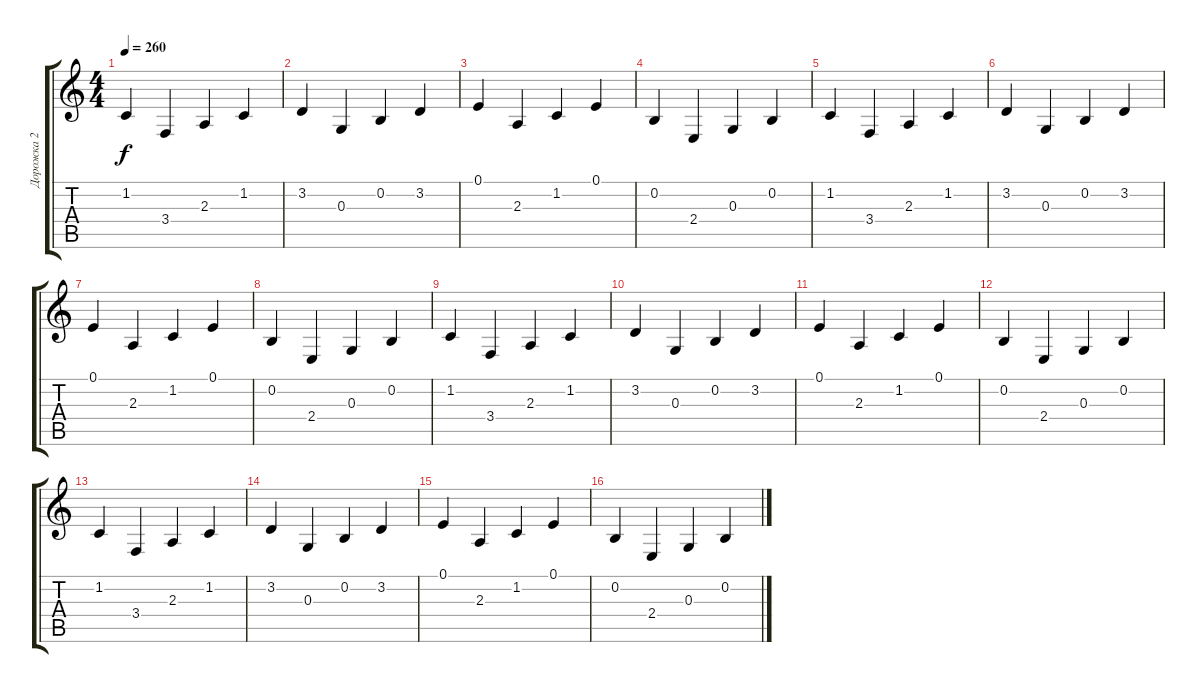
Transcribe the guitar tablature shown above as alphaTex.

\track ("Дорожка 2" "Дорожка 2") {instrument vibraphone}
\staff {score tabs}
\tuning (E4 B3 G3 D3 A2 E2) {hide}
\ts (4 4)
\tempo 260
\clef g2
\ks c
1.2.4{dy f} 3.4.4 2.3.4 1.2.4 |
3.2.4 0.3.4 0.2.4 3.2.4 |
0.1.4 2.3.4 1.2.4 0.1.4 |
0.2.4 2.4.4 0.3.4 0.2.4 |
1.2.4 3.4.4 2.3.4 1.2.4 |
3.2.4 0.3.4 0.2.4 3.2.4 |
0.1.4 2.3.4 1.2.4 0.1.4 |
0.2.4 2.4.4 0.3.4 0.2.4 |
1.2.4 3.4.4 2.3.4 1.2.4 |
3.2.4 0.3.4 0.2.4 3.2.4 |
0.1.4 2.3.4 1.2.4 0.1.4 |
0.2.4 2.4.4 0.3.4 0.2.4 |
1.2.4 3.4.4 2.3.4 1.2.4 |
3.2.4 0.3.4 0.2.4 3.2.4 |
0.1.4 2.3.4 1.2.4 0.1.4 |
0.2.4 2.4.4 0.3.4 0.2.4
